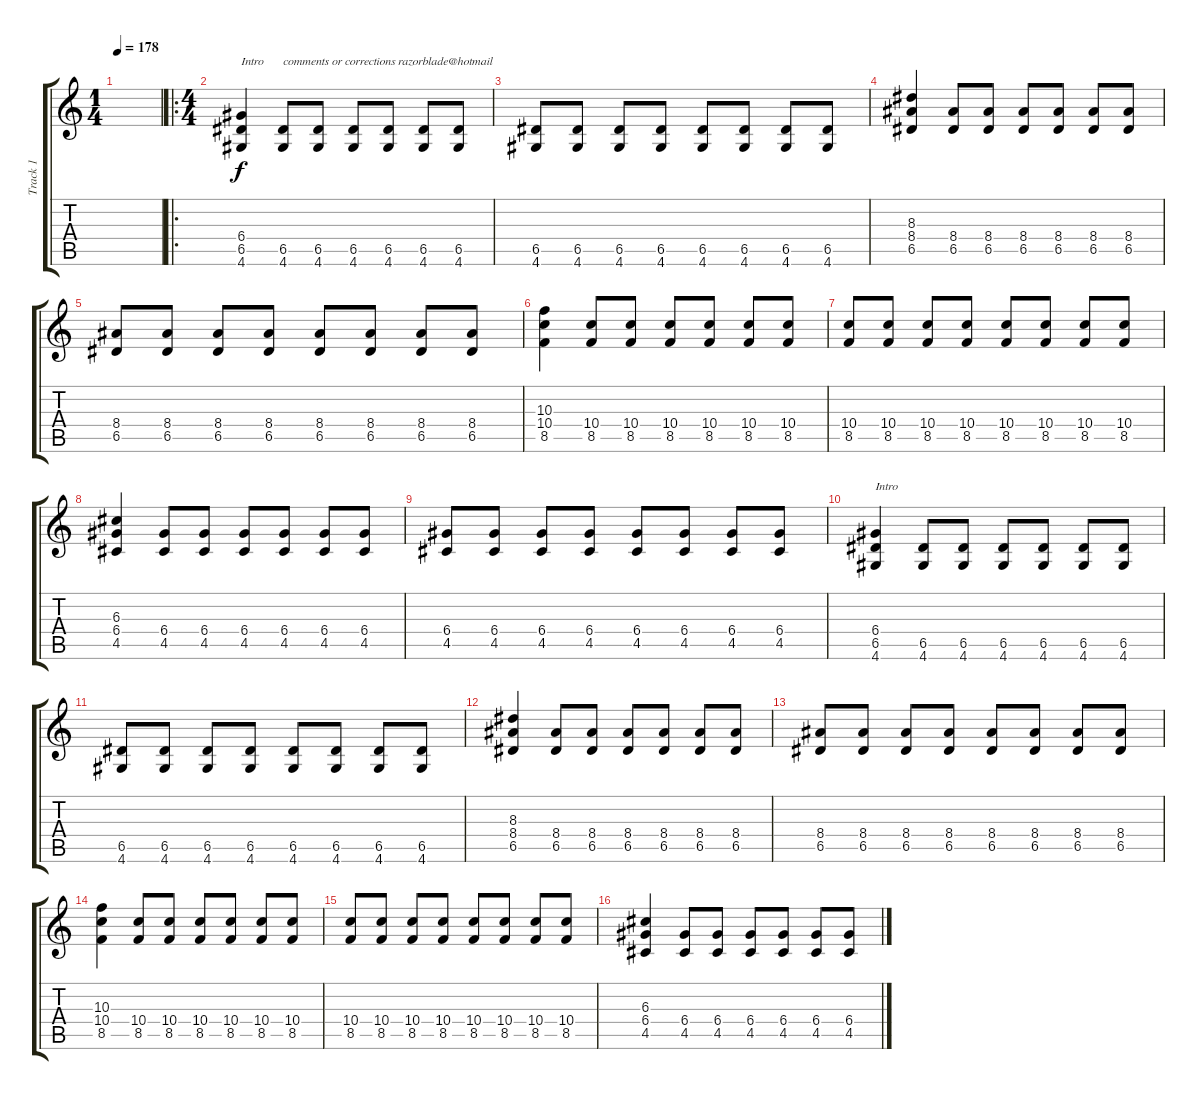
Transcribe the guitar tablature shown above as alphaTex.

\track ("Track 1" "Track 1") {instrument distortionguitar}
\staff {score tabs}
\tuning (E4 B3 G3 D3 A2 E2) {hide}
\ts (1 4)
\tempo 178
\clef g2
\ks c
|
\ro
\ts (4 4)
(6.4 6.5 4.6).4{txt "Intro"} (6.5 4.6).8{txt "comments or corrections razorblade@hotmail"} (6.5 4.6).8 (6.5 4.6).8 (6.5 4.6).8 (6.5 4.6).8 (6.5 4.6).8 |
(6.5 4.6).8 (6.5 4.6).8 (6.5 4.6).8 (6.5 4.6).8 (6.5 4.6).8 (6.5 4.6).8 (6.5 4.6).8 (6.5 4.6).8 |
(8.3 8.4 6.5).4 (8.4 6.5).8 (8.4 6.5).8 (8.4 6.5).8 (8.4 6.5).8 (8.4 6.5).8 (8.4 6.5).8 |
(8.4 6.5).8 (8.4 6.5).8 (8.4 6.5).8 (8.4 6.5).8 (8.4 6.5).8 (8.4 6.5).8 (8.4 6.5).8 (8.4 6.5).8 |
(10.3 10.4 8.5).4 (10.4 8.5).8 (10.4 8.5).8 (10.4 8.5).8 (10.4 8.5).8 (10.4 8.5).8 (10.4 8.5).8 |
(10.4 8.5).8 (10.4 8.5).8 (10.4 8.5).8 (10.4 8.5).8 (10.4 8.5).8 (10.4 8.5).8 (10.4 8.5).8 (10.4 8.5).8 |
(6.3 6.4 4.5).4 (6.4 4.5).8 (6.4 4.5).8 (6.4 4.5).8 (6.4 4.5).8 (6.4 4.5).8 (6.4 4.5).8 |
(6.4 4.5).8 (6.4 4.5).8 (6.4 4.5).8 (6.4 4.5).8 (6.4 4.5).8 (6.4 4.5).8 (6.4 4.5).8 (6.4 4.5).8 |
(6.4 6.5 4.6).4{txt "Intro"} (6.5 4.6).8 (6.5 4.6).8 (6.5 4.6).8 (6.5 4.6).8 (6.5 4.6).8 (6.5 4.6).8 |
(6.5 4.6).8 (6.5 4.6).8 (6.5 4.6).8 (6.5 4.6).8 (6.5 4.6).8 (6.5 4.6).8 (6.5 4.6).8 (6.5 4.6).8 |
(8.3 8.4 6.5).4 (8.4 6.5).8 (8.4 6.5).8 (8.4 6.5).8 (8.4 6.5).8 (8.4 6.5).8 (8.4 6.5).8 |
(8.4 6.5).8 (8.4 6.5).8 (8.4 6.5).8 (8.4 6.5).8 (8.4 6.5).8 (8.4 6.5).8 (8.4 6.5).8 (8.4 6.5).8 |
(10.3 10.4 8.5).4 (10.4 8.5).8 (10.4 8.5).8 (10.4 8.5).8 (10.4 8.5).8 (10.4 8.5).8 (10.4 8.5).8 |
(10.4 8.5).8 (10.4 8.5).8 (10.4 8.5).8 (10.4 8.5).8 (10.4 8.5).8 (10.4 8.5).8 (10.4 8.5).8 (10.4 8.5).8 |
(6.3 6.4 4.5).4 (6.4 4.5).8 (6.4 4.5).8 (6.4 4.5).8 (6.4 4.5).8 (6.4 4.5).8 (6.4 4.5).8
